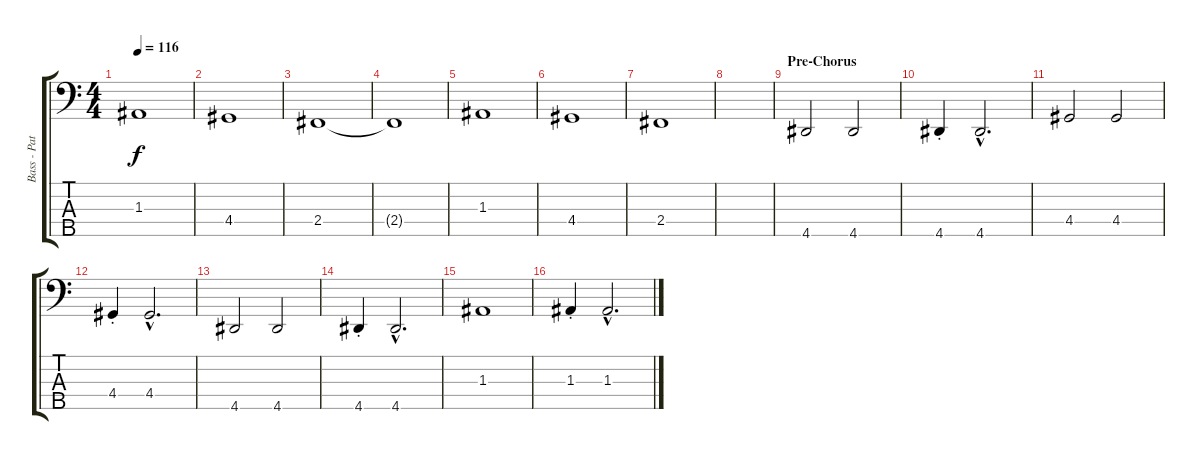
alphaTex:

\track ("Bass - Patrice Guers" "Bass - Pat") {instrument electricbasspick}
\staff {score tabs}
\tuning (G2 D2 A1 E1 B0) {hide}
\ts (4 4)
\tempo 116
\clef f4
\ks c
1.3.1{dy f} |
4.4.1 |
2.4.1 |
2.4{t}.1 |
1.3.1 |
4.4.1 |
2.4.1 |
|
\section ("" "Pre-Chorus")
4.5.2 4.5.2 |
4.5{st}.4 4.5{hac}.2{d} |
4.4.2 4.4.2 |
4.4{st}.4 4.4{hac}.2{d} |
4.5.2 4.5.2 |
4.5{st}.4 4.5{hac}.2{d} |
1.3.1 |
1.3{st}.4 1.3{hac}.2{d}
